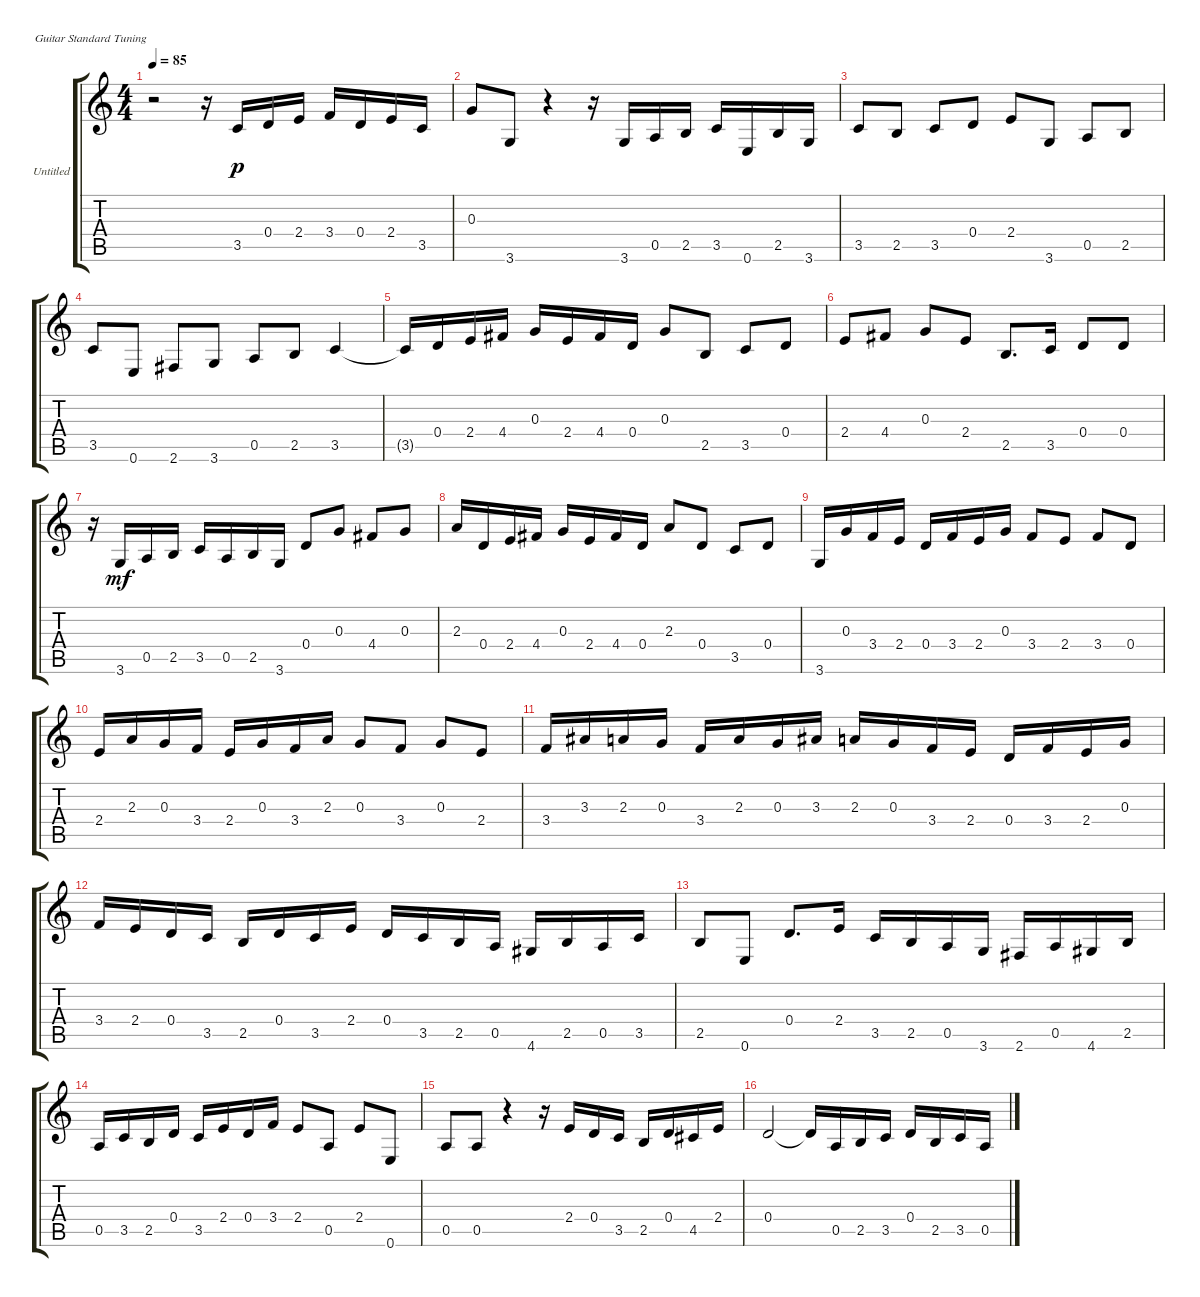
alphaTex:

\bracketExtendMode groupsimilarinstruments
\firstSystemTrackNameOrientation horizontal
\otherSystemsTrackNameOrientation horizontal
\track ("Untitled" "Untitled") {instrument acousticguitarnylon}
\staff {score tabs}
\tuning (E4 B3 G3 D3 A2 E2)
\ts (4 4)
\tempo 85
\clef g2
\ks c
r.2{dy p instrument acousticguitarnylon} r.16 3.5.16 0.4.16 2.4.16 3.4.16 0.4.16 2.4.16 3.5.16 |
0.3.8 3.6.8 r.4 r.16 3.6.16 0.5.16 2.5.16 3.5.16 0.6.16 2.5.16 3.6.16 |
3.5.8 2.5.8 3.5.8 0.4.8 2.4.8 3.6.8 0.5.8 2.5.8 |
3.5.8 0.6.8 2.6.8 3.6.8 0.5.8 2.5.8 3.5.4 |
3.5{t}.16 0.4.16 2.4.16 4.4.16 0.3.16 2.4.16 4.4.16 0.4.16 0.3.8 2.5.8 3.5.8 0.4.8 |
2.4.8 4.4.8 0.3.8 2.4.8 2.5.8{d} 3.5.16 0.4.8 0.4.8 |
r.16 3.6.16{dy mf} 0.5.16 2.5.16 3.5.16 0.5.16 2.5.16 3.6.16 0.4.8 0.3.8 4.4.8 0.3.8 |
2.3.16 0.4.16 2.4.16 4.4.16 0.3.16 2.4.16 4.4.16 0.4.16 2.3.8 0.4.8 3.5.8 0.4.8 |
3.6.16 0.3.16 3.4.16 2.4.16 0.4.16 3.4.16 2.4.16 0.3.16 3.4.8 2.4.8 3.4.8 0.4.8 |
2.4.16 2.3.16 0.3.16 3.4.16 2.4.16 0.3.16 3.4.16 2.3.16 0.3.8 3.4.8 0.3.8 2.4.8 |
3.4.16 3.3.16 2.3.16 0.3.16 3.4.16 2.3.16 0.3.16 3.3.16 2.3.16 0.3.16 3.4.16 2.4.16 0.4.16 3.4.16 2.4.16 0.3.16 |
3.4.16 2.4.16 0.4.16 3.5.16 2.5.16 0.4.16 3.5.16 2.4.16 0.4.16 3.5.16 2.5.16 0.5.16 4.6.16 2.5.16 0.5.16 3.5.16 |
2.5.8 0.6.8 0.4.8{d} 2.4.16 3.5.16 2.5.16 0.5.16 3.6.16 2.6.16 0.5.16 4.6.16 2.5.16 |
0.5.16 3.5.16 2.5.16 0.4.16 3.5.16 2.4.16 0.4.16 3.4.16 2.4.8 0.5.8 2.4.8 0.6.8 |
0.5.8 0.5.8 r.4 r.16 2.4.16 0.4.16 3.5.16 2.5.16 0.4.16 4.5.16 2.4.16 |
0.4.2 0.4{t}.16 0.5.16 2.5.16 3.5.16 0.4.16 2.5.16 3.5.16 0.5.16
